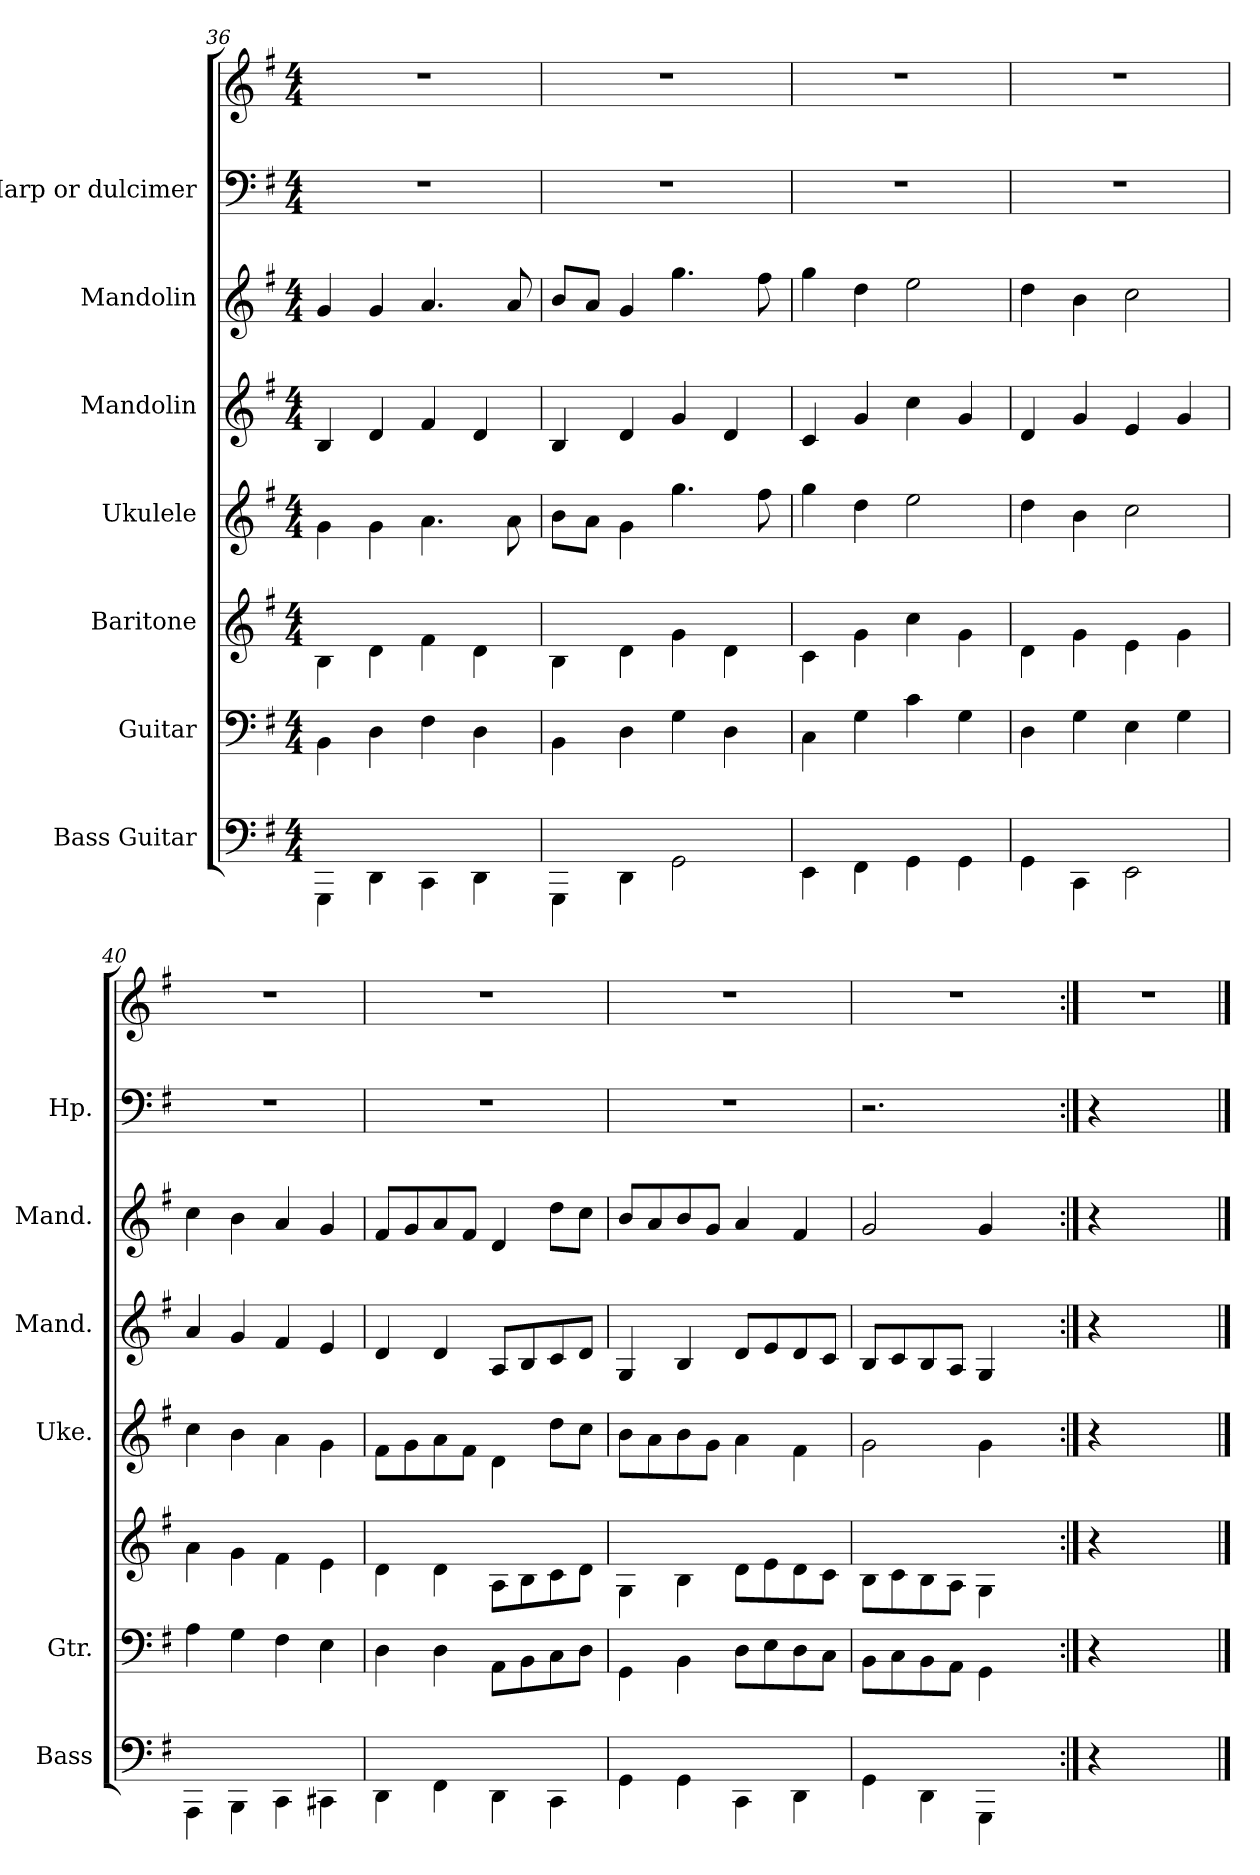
**kern	**kern	**kern	**kern	**kern	**kern	**kern	**kern
*part7	*part6	*part5	*part4	*part3	*part2	*part1	*part1
*staff8	*staff7	*staff6	*staff5	*staff4	*staff3	*staff2	*staff1
*I"Bass Guitar	*I"Guitar	*I"Baritone	*I"Ukulele	*I"Mandolin	*I"Mandolin	*I"Harp or dulcimer	*
*I'Bass	*I'Gtr.	*	*I'Uke.	*I'Mand.	*I'Mand.	*I'Hp.	*
!!LO:LB:g=z
*	*	*	*	*clefG2	*clefG2	*clefF4	*clefG2
*k[f#]	*k[f#]	*k[f#]	*k[f#]	*k[f#]	*k[f#]	*k[f#]	*k[f#]
*G:	*G:	*G:	*G:	*G:	*G:	*G:	*G:
*M4/4	*M4/4	*M4/4	*M4/4	*M4/4	*M4/4	*M4/4	*M4/4
=36	=36	=36	=36	=36	=36	=36	=36
4GGG\	4BB\	4B\	4g\	4B/	4g/	1r	1r
4DD\	4D\	4d\	4g\	4d/	4g/	.	.
4CC\	4F#\	4f#\	4.a\	4f#/	4.a/	.	.
4DD\	4D\	4d\	.	4d/	.	.	.
.	.	.	8a\	.	8a/	.	.
=37	=37	=37	=37	=37	=37	=37	=37
4GGG\	4BB\	4B\	8b\L	4B/	8b/L	1r	1r
.	.	.	8a\J	.	8a/J	.	.
4DD\	4D\	4d\	4g\	4d/	4g/	.	.
2GG\	4G\	4g\	4.gg\	4g/	4.gg\	.	.
.	4D\	4d\	.	4d/	.	.	.
.	.	.	8ff#\	.	8ff#\	.	.
!!LO:PB:g=z
=38	=38	=38	=38	=38	=38	=38	=38
4EE\	4C\	4c\	4gg\	4c/	4gg\	1r	1r
4FF#\	4G\	4g\	4dd\	4g/	4dd\	.	.
4GG\	4c\	4cc\	2ee\	4cc\	2ee\	.	.
4GG\	4G\	4g\	.	4g/	.	.	.
=39	=39	=39	=39	=39	=39	=39	=39
4GG\	4D\	4d\	4dd\	4d/	4dd\	1r	1r
4CC\	4G\	4g\	4b\	4g/	4b\	.	.
2EE\	4E\	4e\	2cc\	4e/	2cc\	.	.
.	4G\	4g\	.	4g/	.	.	.
=40	=40	=40	=40	=40	=40	=40	=40
4AAA\	4A\	4a\	4cc\	4a/	4cc\	1r	1r
4BBB\	4G\	4g\	4b\	4g/	4b\	.	.
4CC\	4F#\	4f#\	4a\	4f#/	4a/	.	.
4CC#\	4E\	4e\	4g\	4e/	4g/	.	.
=41	=41	=41	=41	=41	=41	=41	=41
4DD\	4D\	4d\	8f#\L	4d/	8f#/L	1r	1r
.	.	.	8g\	.	8g/	.	.
4FF#\	4D\	4d\	8a\	4d/	8a/	.	.
.	.	.	8f#\J	.	8f#/J	.	.
4DD\	8AA\L	8A\L	4d\	8A/L	4d/	.	.
.	8BB\	8B\	.	8B/	.	.	.
4CC\	8C\	8c\	8dd\L	8c/	8dd\L	.	.
.	8D\J	8d\J	8cc\J	8d/J	8cc\J	.	.
=42	=42	=42	=42	=42	=42	=42	=42
4GG\	4GG\	4G\	8b\L	4G/	8b/L	1r	1r
.	.	.	8a\	.	8a/	.	.
4GG\	4BB\	4B\	8b\	4B/	8b/	.	.
.	.	.	8g\J	.	8g/J	.	.
4CC\	8D\L	8d\L	4a\	8d/L	4a/	.	.
.	8E\	8e\	.	8e/	.	.	.
4DD\	8D\	8d\	4f#\	8d/	4f#/	.	.
.	8C\J	8c\J	.	8c/J	.	.	.
=43	=43	=43	=43	=43	=43	=43	=43
4GG\	8BB\L	8B\L	2g\	8B/L	2g/	2.r	1r
.	8C\	8c\	.	8c/	.	.	.
4DD\	8BB\	8B\	.	8B/	.	.	.
.	8AA\J	8A\J	.	8A/J	.	.	.
4GGG\	4GG\	4G\	4g\	4G/	4g/	.	.
4ryy	4ryy	4ryy	4ryy	4ryy	4ryy	4ryy	.
=43X2:|!	=43X2:|!	=43X2:|!	=43X2:|!	=43X2:|!	=43X2:|!	=43X2:|!	=43X2:|!
*	*	*	*	*	*	*^	*
4r	4r	4r	4r	4r	4r	4ryy	4r	1r
2.ryy	2.ryy	2.ryy	2.ryy	2.ryy	2.ryy	2.ryy	2.ryy	.
*	*	*	*	*	*	*v	*v	*
==	==	==	==	==	==	==	==
*-	*-	*-	*-	*-	*-	*-	*-
